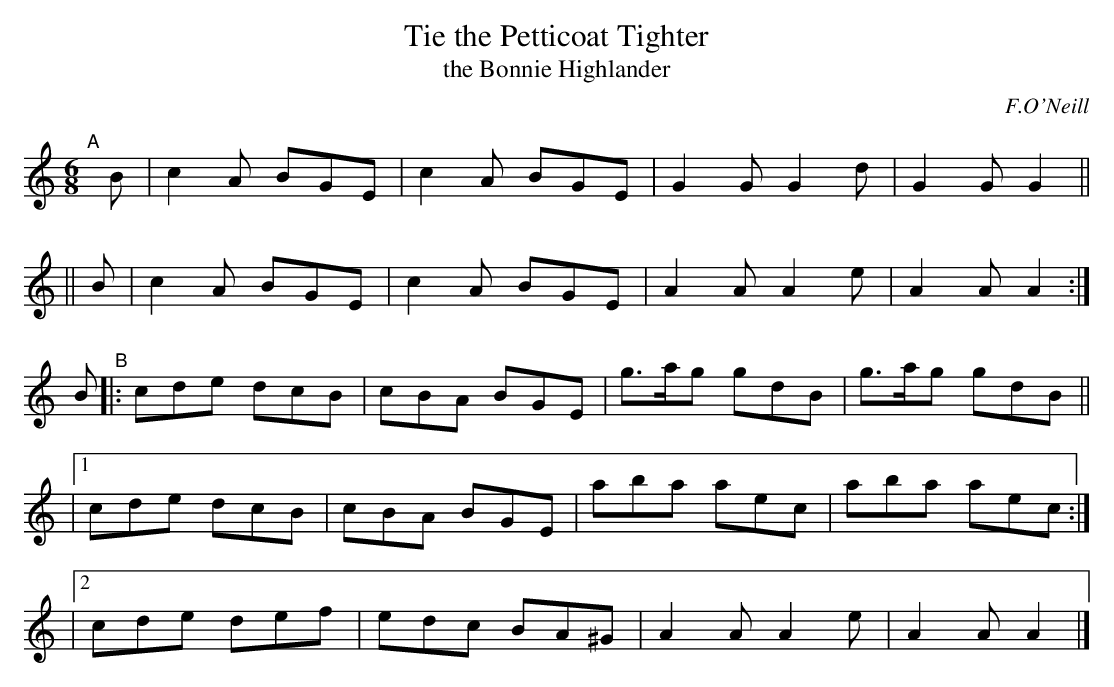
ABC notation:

X:1
T: Tie the Petticoat Tighter
T: the Bonnie Highlander
O: F.O'Neill
M: 6/8
K: Am
"^A"\
[|]B | c2A BGE | c2A BGE | G2G G2d | G2G G2 ||
|| B | c2A BGE | c2A BGE | A2A A2e | A2A A2 :|
B "^B"\
 |: cde dcB | cBA BGE  | g>ag gdB | g>ag gdB ||
|[1 cde dcB | cBA BGE  | aba  aec | aba  aec :|
|[2 cde def | edc BA^G | A2A  A2e | A2A  A2  |]
